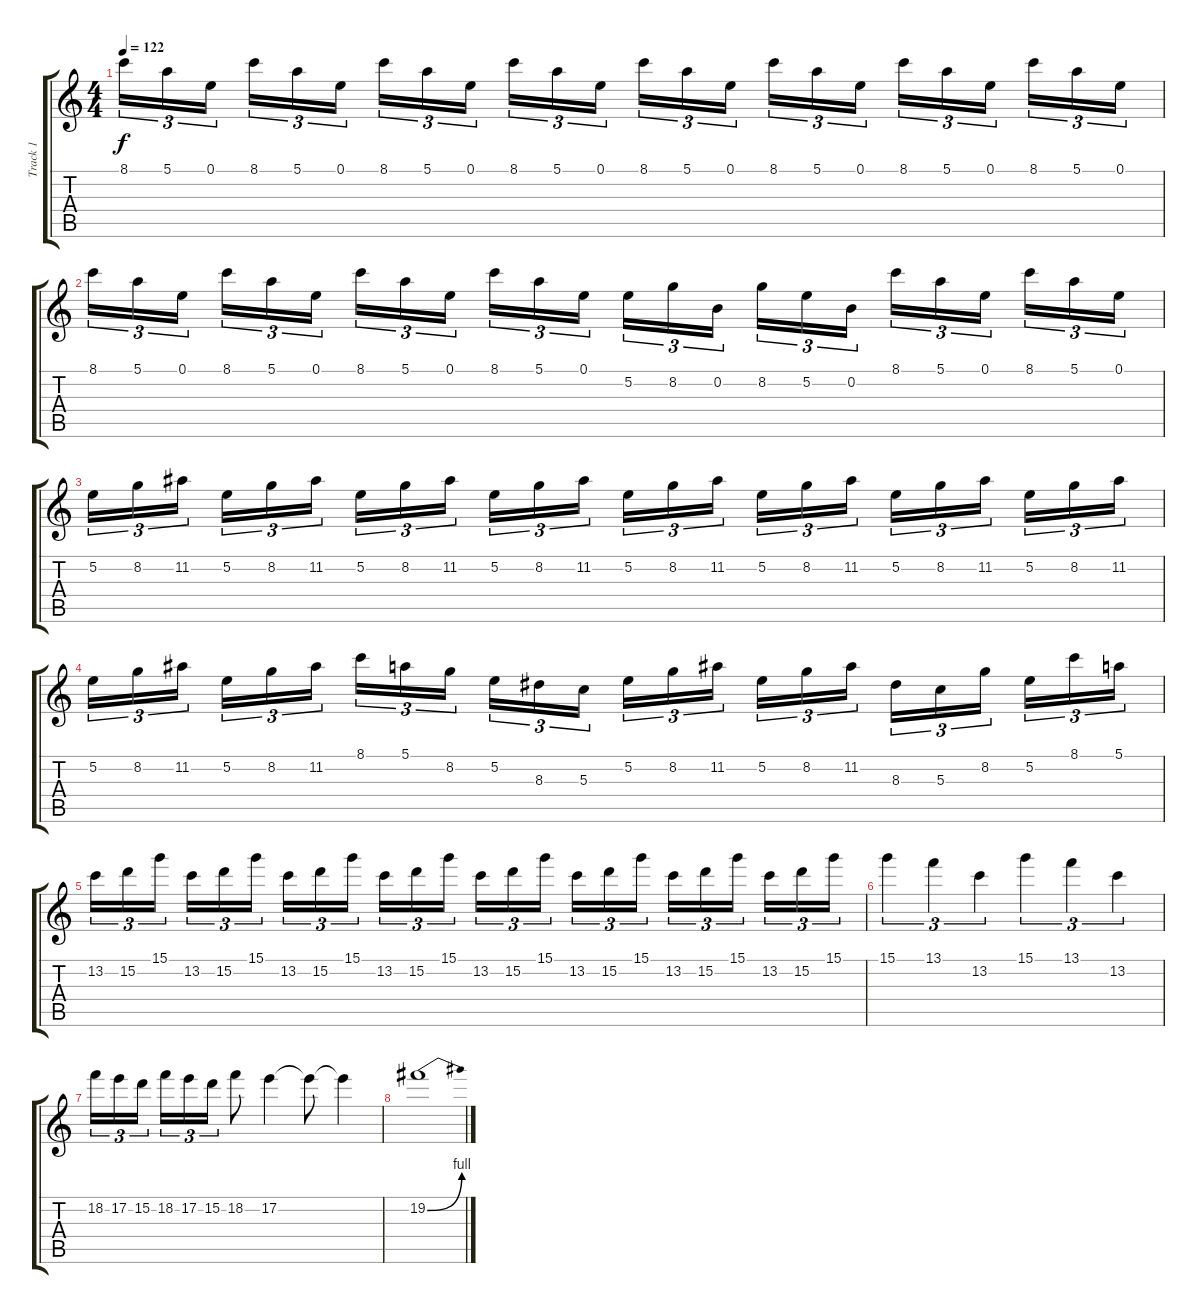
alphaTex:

\track ("Track 1" "Track 1") {instrument electricguitarjazz}
\staff {score tabs}
\tuning (E4 B3 G3 D3 A2 E2) {hide}
\ts (4 4)
\tempo 122
\clef g2
\ks c
8.1.16{tu (3 2) dy f} 5.1.16{tu (3 2)} 0.1.16{tu (3 2)} 8.1.16{tu (3 2)} 5.1.16{tu (3 2)} 0.1.16{tu (3 2)} 8.1.16{tu (3 2)} 5.1.16{tu (3 2)} 0.1.16{tu (3 2)} 8.1.16{tu (3 2)} 5.1.16{tu (3 2)} 0.1.16{tu (3 2)} 8.1.16{tu (3 2)} 5.1.16{tu (3 2)} 0.1.16{tu (3 2)} 8.1.16{tu (3 2)} 5.1.16{tu (3 2)} 0.1.16{tu (3 2)} 8.1.16{tu (3 2)} 5.1.16{tu (3 2)} 0.1.16{tu (3 2)} 8.1.16{tu (3 2)} 5.1.16{tu (3 2)} 0.1.16{tu (3 2)} |
8.1.16{tu (3 2)} 5.1.16{tu (3 2)} 0.1.16{tu (3 2)} 8.1.16{tu (3 2)} 5.1.16{tu (3 2)} 0.1.16{tu (3 2)} 8.1.16{tu (3 2)} 5.1.16{tu (3 2)} 0.1.16{tu (3 2)} 8.1.16{tu (3 2)} 5.1.16{tu (3 2)} 0.1.16{tu (3 2)} 5.2.16{tu (3 2)} 8.2.16{tu (3 2)} 0.2.16{tu (3 2)} 8.2.16{tu (3 2)} 5.2.16{tu (3 2)} 0.2.16{tu (3 2)} 8.1.16{tu (3 2)} 5.1.16{tu (3 2)} 0.1.16{tu (3 2)} 8.1.16{tu (3 2)} 5.1.16{tu (3 2)} 0.1.16{tu (3 2)} |
5.2.16{tu (3 2)} 8.2.16{tu (3 2)} 11.2.16{tu (3 2)} 5.2.16{tu (3 2)} 8.2.16{tu (3 2)} 11.2.16{tu (3 2)} 5.2.16{tu (3 2)} 8.2.16{tu (3 2)} 11.2.16{tu (3 2)} 5.2.16{tu (3 2)} 8.2.16{tu (3 2)} 11.2.16{tu (3 2)} 5.2.16{tu (3 2)} 8.2.16{tu (3 2)} 11.2.16{tu (3 2)} 5.2.16{tu (3 2)} 8.2.16{tu (3 2)} 11.2.16{tu (3 2)} 5.2.16{tu (3 2)} 8.2.16{tu (3 2)} 11.2.16{tu (3 2)} 5.2.16{tu (3 2)} 8.2.16{tu (3 2)} 11.2.16{tu (3 2)} |
5.2.16{tu (3 2)} 8.2.16{tu (3 2)} 11.2.16{tu (3 2)} 5.2.16{tu (3 2)} 8.2.16{tu (3 2)} 11.2.16{tu (3 2)} 8.1.16{tu (3 2)} 5.1.16{tu (3 2)} 8.2.16{tu (3 2)} 5.2.16{tu (3 2)} 8.3.16{tu (3 2)} 5.3.16{tu (3 2)} 5.2.16{tu (3 2)} 8.2.16{tu (3 2)} 11.2.16{tu (3 2)} 5.2.16{tu (3 2)} 8.2.16{tu (3 2)} 11.2.16{tu (3 2)} 8.3.16{tu (3 2)} 5.3.16{tu (3 2)} 8.2.16{tu (3 2)} 5.2.16{tu (3 2)} 8.1.16{tu (3 2)} 5.1.16{tu (3 2)} |
13.2.16{tu (3 2)} 15.2.16{tu (3 2)} 15.1.16{tu (3 2)} 13.2.16{tu (3 2)} 15.2.16{tu (3 2)} 15.1.16{tu (3 2)} 13.2.16{tu (3 2)} 15.2.16{tu (3 2)} 15.1.16{tu (3 2)} 13.2.16{tu (3 2)} 15.2.16{tu (3 2)} 15.1.16{tu (3 2)} 13.2.16{tu (3 2)} 15.2.16{tu (3 2)} 15.1.16{tu (3 2)} 13.2.16{tu (3 2)} 15.2.16{tu (3 2)} 15.1.16{tu (3 2)} 13.2.16{tu (3 2)} 15.2.16{tu (3 2)} 15.1.16{tu (3 2)} 13.2.16{tu (3 2)} 15.2.16{tu (3 2)} 15.1.16{tu (3 2)} |
15.1.4{tu (3 2)} 13.1.4{tu (3 2)} 13.2.4{tu (3 2)} 15.1.4{tu (3 2)} 13.1.4{tu (3 2)} 13.2.4{tu (3 2)} |
18.2.16{tu (3 2)} 17.2.16{tu (3 2)} 15.2.16{tu (3 2)} 18.2.16{tu (3 2)} 17.2.16{tu (3 2)} 15.2.16{tu (3 2)} 18.2.8 17.2.4 17.2{t}.8 17.2{t}.4 |
19.2{be (bend 0 0 60 4)}.1
